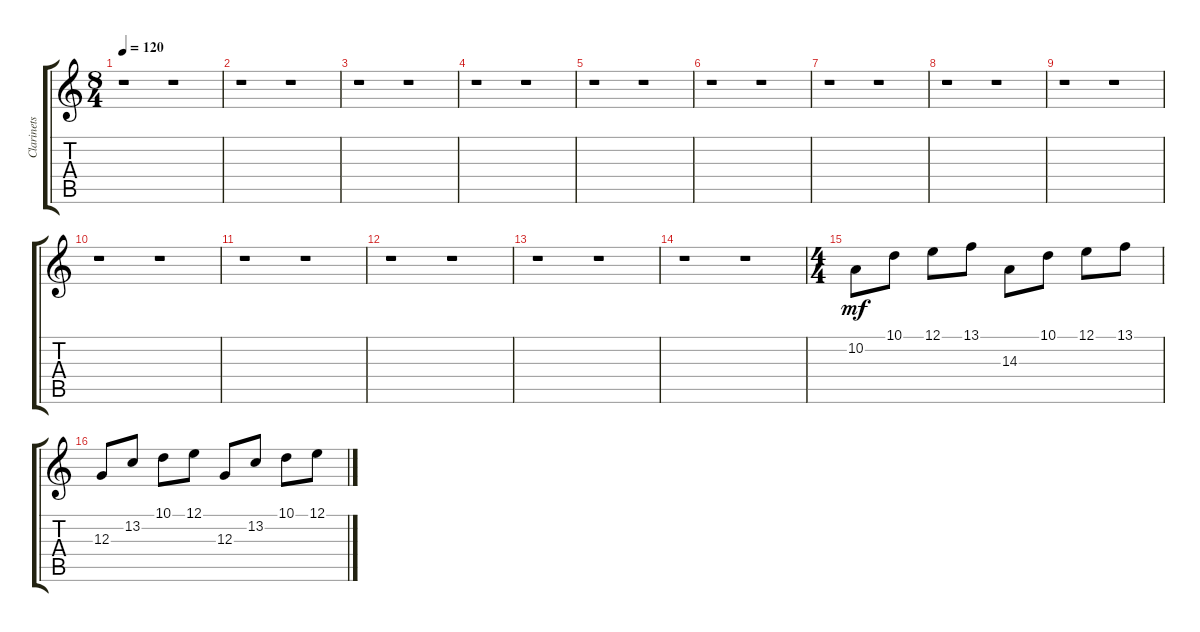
\track ("Clarinets" "Clarinets") {instrument clarinet}
\staff {score tabs}
\tuning (E4 B3 G3 D3 A2 E2) {hide}
\ts (8 4)
\tempo 120
\clef g2
\ks c
r.1{dy f} r.1 |
r.1 r.1 |
r.1 r.1 |
r.1 r.1 |
r.1 r.1 |
r.1 r.1 |
r.1 r.1 |
r.1 r.1 |
r.1 r.1 |
r.1 r.1 |
r.1 r.1 |
r.1 r.1 |
r.1 r.1 |
r.1 r.1 |
\ts (4 4)
10.2.8{dy mf balance 6} 10.1.8 12.1.8 13.1.8 14.3.8 10.1.8 12.1.8 13.1.8 |
12.3.8 13.2.8 10.1.8 12.1.8 12.3.8 13.2.8 10.1.8 12.1.8
